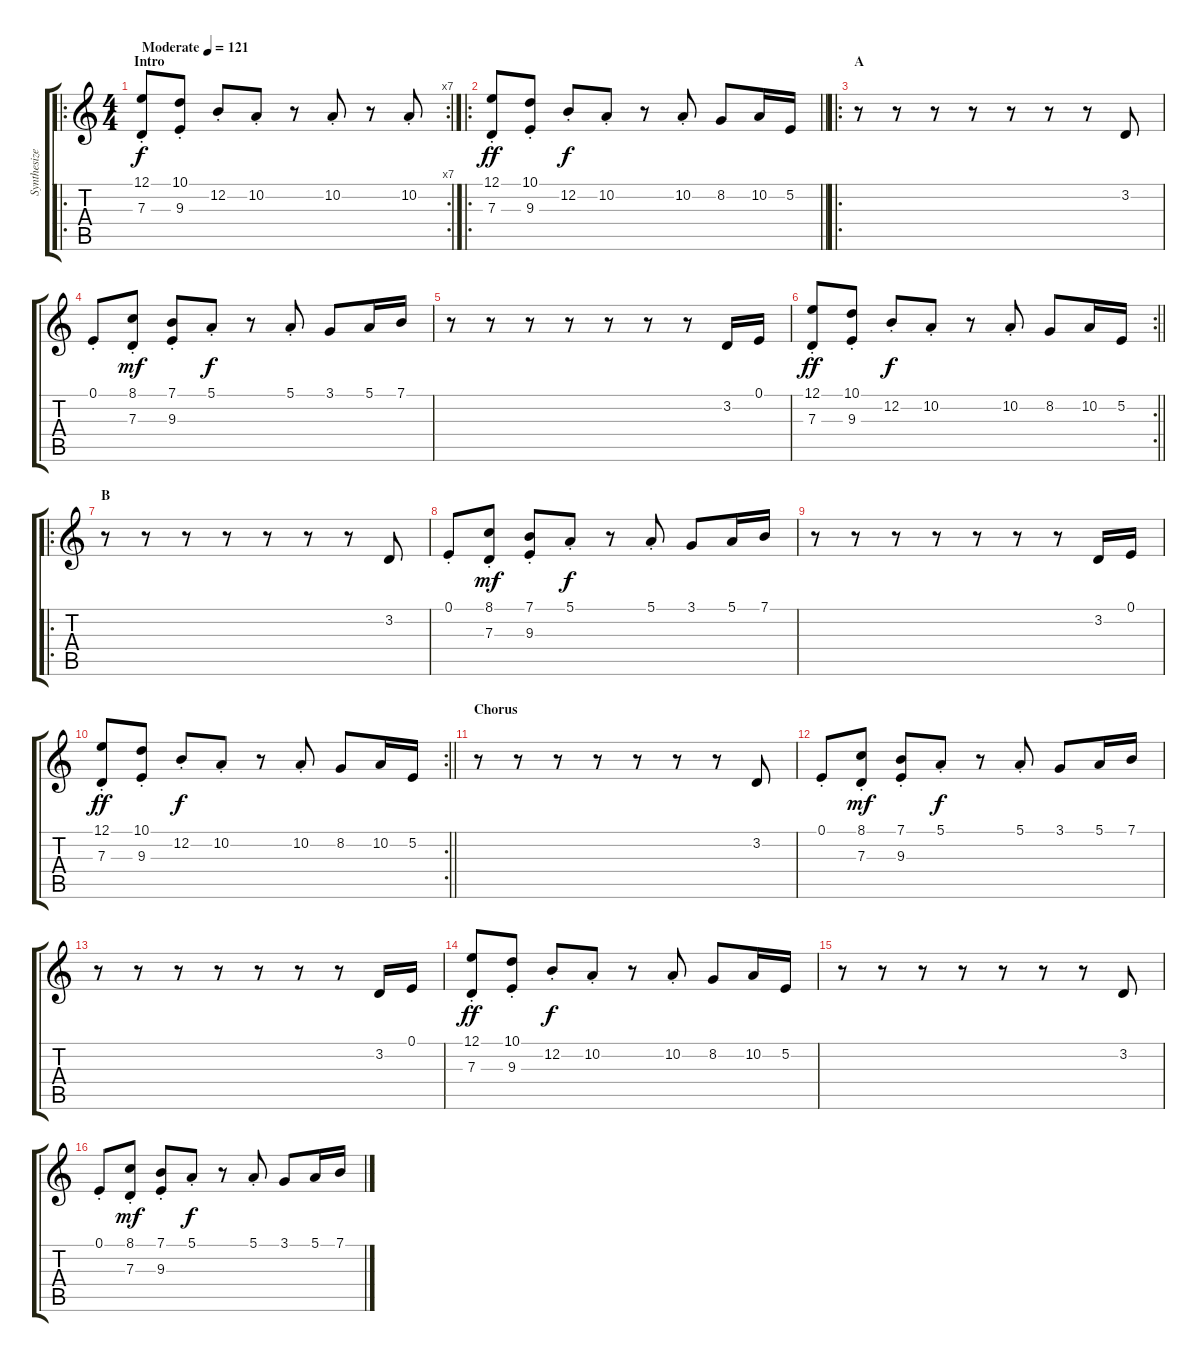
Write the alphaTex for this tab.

\track ("Synthesizer" "Synthesize") {instrument lead1square}
\staff {score tabs}
\tuning (E4 B3 G3 D3 A2 E2) {hide}
\ro
\rc 7
\ts (4 4)
\section ("" "Intro")
\tempo (121 "Moderate")
\clef g2
\ks c
(12.1{st} 7.3{st}).8{dy f instrument lead1square} (10.1{st} 9.3{st}).8 12.2{st}.8 10.2{st}.8 r.8 10.2{st}.8 r.8 10.2{st}.8 |
\ro
\barLineRight lightlight
(12.1{st} 7.3{st}).8{dy ff} (10.1{st} 9.3{st}).8 12.2{st}.8{dy f} 10.2{st}.8 r.8 10.2{st}.8 8.2.8 10.2.16 5.2.16 |
\ro
\section ("" "A")
r.8 r.8 r.8 r.8 r.8 r.8 r.8 3.2.8 |
0.1{st}.8 (8.1{st} 7.3{st}).8{dy mf} (7.1{st} 9.3{st}).8 5.1{st}.8{dy f} r.8 5.1{st}.8 3.1.8 5.1.16 7.1.16 |
r.8 r.8 r.8 r.8 r.8 r.8 r.8 3.2.16 0.1.16 |
\rc 2
\barLineRight lightlight
(12.1{st} 7.3{st}).8{dy ff} (10.1{st} 9.3{st}).8 12.2{st}.8{dy f} 10.2{st}.8 r.8 10.2{st}.8 8.2.8 10.2.16 5.2.16 |
\ro
\section ("" "B")
r.8 r.8 r.8 r.8 r.8 r.8 r.8 3.2.8 |
0.1{st}.8 (8.1{st} 7.3{st}).8{dy mf} (7.1{st} 9.3{st}).8 5.1{st}.8{dy f} r.8 5.1{st}.8 3.1.8 5.1.16 7.1.16 |
r.8 r.8 r.8 r.8 r.8 r.8 r.8 3.2.16 0.1.16 |
\rc 2
\barLineRight lightlight
(12.1{st} 7.3{st}).8{dy ff} (10.1{st} 9.3{st}).8 12.2{st}.8{dy f} 10.2{st}.8 r.8 10.2{st}.8 8.2.8 10.2.16 5.2.16 |
\section ("" "Chorus")
r.8 r.8 r.8 r.8 r.8 r.8 r.8 3.2.8 |
0.1{st}.8 (8.1{st} 7.3{st}).8{dy mf} (7.1{st} 9.3{st}).8 5.1{st}.8{dy f} r.8 5.1{st}.8 3.1.8 5.1.16 7.1.16 |
r.8 r.8 r.8 r.8 r.8 r.8 r.8 3.2.16 0.1.16 |
(12.1{st} 7.3{st}).8{dy ff} (10.1{st} 9.3{st}).8 12.2{st}.8{dy f} 10.2{st}.8 r.8 10.2{st}.8 8.2.8 10.2.16 5.2.16 |
r.8 r.8 r.8 r.8 r.8 r.8 r.8 3.2.8 |
0.1{st}.8 (8.1{st} 7.3{st}).8{dy mf} (7.1{st} 9.3{st}).8 5.1{st}.8{dy f} r.8 5.1{st}.8 3.1.8 5.1.16 7.1.16
